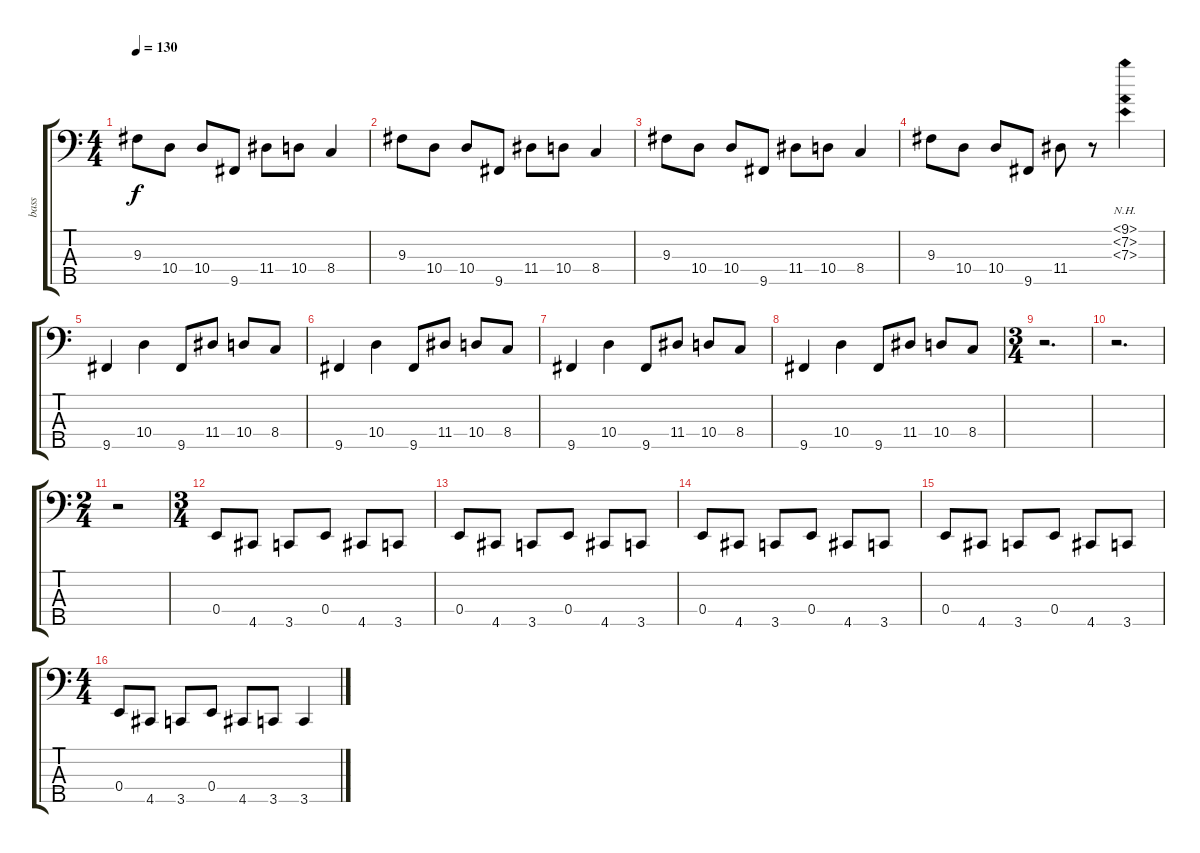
\track ("bass" "bass") {instrument electricbassfinger}
\staff {score tabs}
\tuning (G2 D2 A1 E1 A0) {hide}
\ts (4 4)
\tempo 130
\clef f4
\ks c
9.3.8{dy f instrument electricbassfinger} 10.4.8 10.4.8 9.5.8 11.4.8 10.4.8 8.4.4 |
9.3.8 10.4.8 10.4.8 9.5.8 11.4.8 10.4.8 8.4.4 |
9.3.8 10.4.8 10.4.8 9.5.8 11.4.8 10.4.8 8.4.4 |
9.3.8 10.4.8 10.4.8 9.5.8 11.4.8 r.8 (9.1{nh} 7.2{nh} 7.3{nh}).4 |
9.5.4 10.4.4 9.5.8 11.4.8 10.4.8 8.4.8 |
9.5.4 10.4.4 9.5.8 11.4.8 10.4.8 8.4.8 |
9.5.4 10.4.4 9.5.8 11.4.8 10.4.8 8.4.8 |
9.5.4 10.4.4 9.5.8 11.4.8 10.4.8 8.4.8 |
\ts (3 4)
r.2{d} |
r.2{d} |
\ts (2 4)
r.2 |
\ts (3 4)
0.4.8 4.5.8 3.5.8 0.4.8 4.5.8 3.5.8 |
0.4.8 4.5.8 3.5.8 0.4.8 4.5.8 3.5.8 |
0.4.8 4.5.8 3.5.8 0.4.8 4.5.8 3.5.8 |
0.4.8 4.5.8 3.5.8 0.4.8 4.5.8 3.5.8 |
\ts (4 4)
0.4.8 4.5.8 3.5.8 0.4.8 4.5.8 3.5.8 3.5.4
